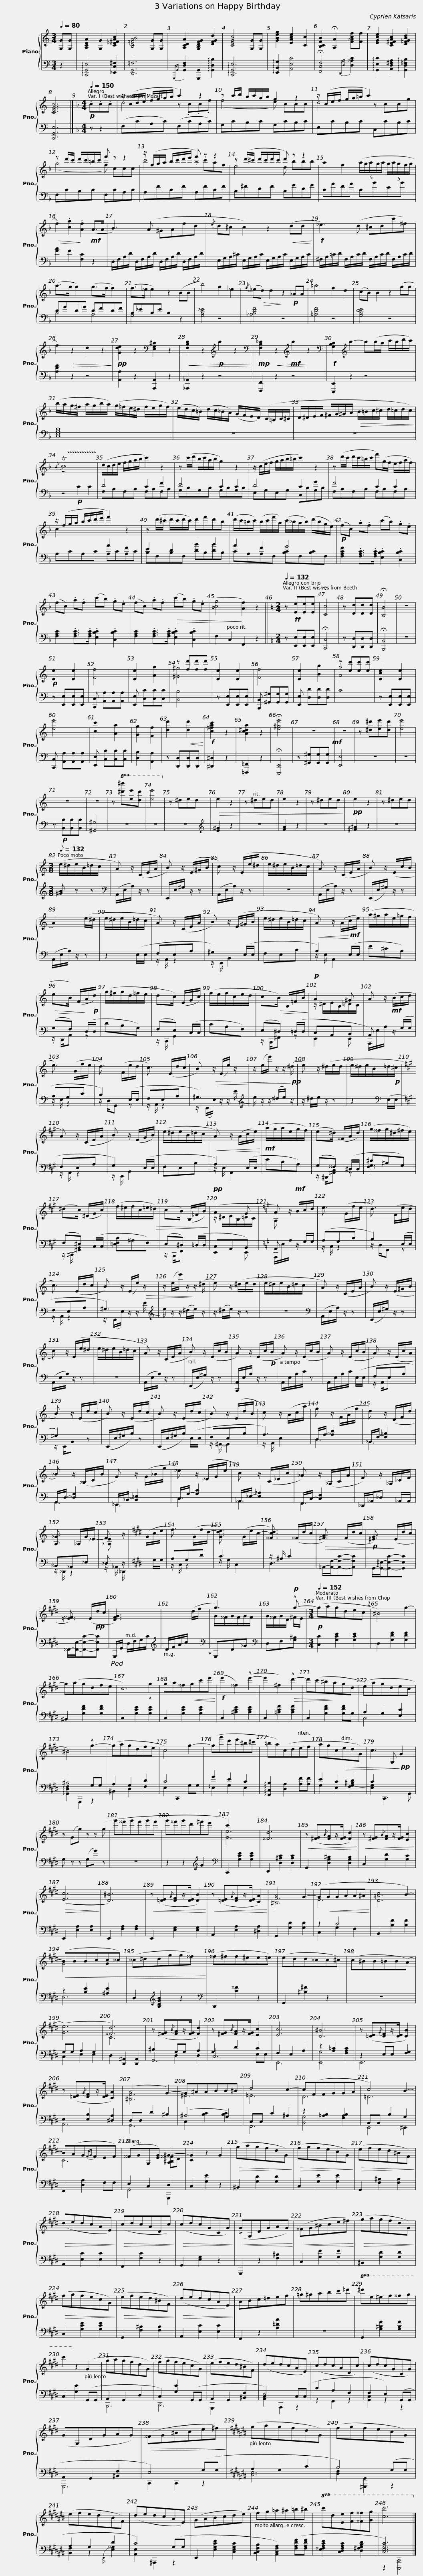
X:1
%%score { ( 1 3 ) | ( 2 4 5 ) }
L:1/8
Q:1/4=80
M:3/4
I:linebreak $
K:C
V:1 treble
V:3 treble
V:2 bass
V:4 bass
V:5 bass
V:1
 [G,G][G,G] | [A,CEA]2 [G,G]2 [C_E^FAc]2 | [B,D=FAB]4 [G,G][G,G] | [A,CDA]2 [G,B,DFG]2 [DFGd]2 | [CEGc]4 [G,G][G,G] |$ %5
 [GBeg]2 [EAce]2 [Cc]2 | [B,CFB]2 !fermata![A,A]2 [F_Acf][Ff] | [EGce]2 [CE^FAc]2 [D=FGBd]2 | [CEGc]6 |]$[K:F][M:4/4][Q:1/4=150]!p! .c.c.c | %10
 z/ (c/d/e/ f/g/a/b/ c'2) z2 | z c'/d'/ b/c'/a/b/ g2 z2 | z/ (c/e/f/ g/a/=b/ c'2) x/ x x | z d'/c'/ d'/c'/=b/c'/ f' z z2 |$ z/ (f/g/a/ b/c'/d'/e'/ f') z z2 | %15
 z (d'/^c'/ d'/c'/d'/c'/ d') z z2 | a2 f2 (5:4:5(a/g/a/g/a/ (5:4:5g/a/g/f/g/ |!>(! .f2) .[ca]2!>)! .[Af]2!mf! (A>A |$ B3) (A ^GAfd |{/e} d^c c2) z2!<(! (dd!<)! | %20
!f! _e3) (d ^cdc'^f) | (a>g g2) (g>f f2) |$ (f>_e e2) z2 (BB | b4) g2 _e2 |{/f} (_e!>(!d) d2!>)! z2!p! _AA | %25
 =a4 f2 d2 |$ (cB) B2 z2 (gg | f2)!>(! z2 d2 z2!>)! |!pp! [Gde]2 z2[K:bass] [E,G,^C]2 z2 |!<(! [F,B,D]2 z2[K:treble]!p! b2 z2!<)! | %30
[K:bass]!mp! [F,B,_D]2!<(! z2[K:treble]!mf! b2!<)! z2 |$[K:bass]!f! [G,B,C]2[K:treble] b2- b(b/a/ c'/b/d'/c'/) | (b/a/g/^f/ a/g/b/a/) (g/=f/e/^d/ f/e/g/f/) | (e/d/c/=B/) (d/c/_B/A/) (G/F/E/D/) (C/=B,/C/^C/ | D/^D/E/F/ ^F/G/^G/A/!>(! B/=B/c/^c/ d/=c/d/c/)!>)! |$ %35
{/B} !trill(!Tc8 | (d/c/d/e/ f/g/a/b/ c'2) z2 | z (c'/d'/ b/c'/a/b/ g2) z2 | z/ (c/e/f/ g/a/b/=b/ c'2) z2 |$ z (d'/c'/ d'/c'/=b/c'/ f')(g/f/ e/f/a/f/) | %40
 z/ (f/g/a/ b/c'/d'/e'/ f'2) z2 | z (d'/^c'/ d'/c'/d'/c'/) d'f'd'b | (d'/c'/=b/c'/) (b/c'/f'/a/) (c'/_b/a/b/) (d'/b/g/e/) |$!p! (fc) .a.f (c'b) .g.e | (fc) .a.f (c'b) .g.e | %45
 (fc) .a.f!>(! (c'b) .g.e | ([Bcg]4!>)! [Af]2) z2 ||$[K:C][M:2/4][Q:1/4=132] z!ff! [Ee][Ee][Ee] | !fermata![Cc]4 | z [Dd][Dd][Dd] | %50
 !fermata![B,B]4 | z4 |!p! [Ee]2 [Ee]2 |$ [Ff]4 | [Ee]2 [Aa]2 | %55
 z [ff'][ff'][ff'] | [Ee]2 [Ee]2 | [Ff]4 | [Ee]2 [Bb]2 |$ z [ee'][ee'][ee'] | %60
 [Ece]2 [Ee]2 | [ee']4 | [cc']2 [Aa]2 | [Gg]2 [Ff]2 | [dd']2!<(! [dd']2!<)! |$ %65
!f! [c^fac']2 z2 | [Ac^da]2 z2 | !fermata![e^ge']4 | z4!mf! | z4 | %70
 z [^d^d'][ee'][dd'] |$ [ee']4 | z4 | z4 | z!8va(! [^d'^d''][e'e''][d'd''] | %75
 [e'e'']4!8va)! | z ^ded |$!>(! e2 z2 | z ^ded | e2 z2 | %80
 z ^ded!>)! |!pp! e2 z2 | z ^ded |$[M:3/8][Q:1/8=132] (e/^d/e/B/=d/c/ | A) z/ (C/E/A/ | %85
 B) z/ (E/^G/B/ | c) z/ (E/e/^d/ | e/^d/e/B/=d/c/ |$ A) z/ (C/E/A/ | B) z/ (E/c/B/ | %90
 A2) (e/^d/ | e/^d/e/B/=d/c/ | A) z/ (C/E/A/ |$ B) z/ (E/^G/B/ | e/^d/e/B/=d/c/ | %95
!<(! A) z/ (A/!<)!!mf!c/e/) | (a/^g/a/e/=g/f/ |!>(! eB/) (F/!>)!A/!p!d/) |$ (g/^f/g/d/=f/e/ | dc/) (E/G/c/) | %100
 (f/e/f/c/e/d/ | c!>(!B/) B,/=F/B/!>)! |!p! A2 ^G |$ A z/!mf! (B/c/d/ | e3/2) (G/f/e/ | %105
 d3/2) (F/e/d/ | c3/2) (E/d/c/ | B)!>(! z/ (E/e/) z/ |$ z/ (e/e'/) z/ z/!>)!!pp! (^d/ | e) z/ (^d/e/d/ | %110
 e/^d/e/B/=d/!p!^c/ |[K:A] A) z/ (C/E/A/ | B) z/ (E/G/B/) |$ (e/^d/e/B/=d/c/ |!<(! A) z/ (A/c/e/)!<)! | %115
!mf! (a/g/a/e/g/f/) | (e^d/) (^^F/A/d/) | (g/^^f/g/^d/^f/e/) |$ (^dc/) (^E/G/c/) | (f/^e/f/c/=e/!>(!!courtesy!=d/) | %120
 (cB/) (B,/=F/B/)!>)! |!pp! (A2 G |[K:C] A) z/!mf! B/c/d/ |$ e3/2 (G/f/e/ | d3/2) (F/e/d/ | %125
 c3/2) (E/d/c/ | B) z/ (E/e/)!>(! z/ | z/ (e/e'/) z/!>)! z/ (^d/ |$ e) z/ (^d/e/d/ | e/^d/e/B/=d/c/ | %130
 A) z/ (C/E/A/ | B) z/ (E/^G/B/ | c) z/ (E/e/^d/ |$ e/^d/e/B/=d/c/ | A) z/ (C/E/A/ | %135
 B) z/ (E/c/B/ | A) z/ (E/c/!p!B/ | A) z/ (E/c/B/ | A) z/ (E/c/B/ |$ A) z/ (E/c/A/ | %140
 B) z/ (E/d/c/ | B) z/ (E/d/c/ | B) z/ (E/d/c/ | B) z/ (E/d/B/ |$ c) z/ (A/c/a/ | %145
 f) z/ (F/A/f/ | d) z/ (D/F/d/ | _B) z/ (_B,/D/B/ | G) z/ (G/_B/g/ |$ _e) z/ (_E/G/e/ | %150
 c) z/ (C/_E/c/ | _A) z/ (_A,/C/A/ | F) z/ _A,/_D/F/ | [A,_G]3/2 _A,/G/_E/- |$ F z/ | %155
[K:E] (G/c/e/ | f3/2) (G/f/d/- | [Gde]3/2) (G/e/c/- | [^^Fcd]3/2) (^^F/d/c/ |!>(! [^FA]3/2) (F/d/c/ |$ %160
!p! [^EG]3/2)!>)! (E/d/c/ | [=E^^F]3/2) (E/!pp!d/c/ | [DFG]3) | x3/2 x/ (d/f/ | g3) | %165
 x2!p! !^!g- |$[M:3/4]!p![Q:1/4=152] (gagdec | ^B4) g2- | g(agdfe | c6) | %170
 ga^^f!<(!gc'e'!<)! |$!f! (e'2 ^^f2) (!^!e'2- | e'2 ^f2)!>(! !^!d'2- | d'(c'^b!>)!agd | (e)agdec | %175
 ^B4) !^!g2- |$ (gagdfe | c4) g2- | (gg'd'e'^b^c' | =ba)(cdef | %180
 agc!>(!edG) |$ c3 G,!>)!!pp! G2 | z (Gg) z z (g | g'^^f'g'f'g'f' | g'^^f'g'd'^f'e' | %185
 c'2) x4 |$ [^^Fd]6 |!<(! z ([^FG]{/B}[FA]z/[FG]/ [Fd]2)!<)! |!<(! z [^FG]{/B}[FA]z/[FG]/ [Ec]2!<)! |!>(! (([Ec]6!>)! | %190
 [D^B]6)) |$!<(! z ([=DE]{/G}[DF]z/[DE]/ [DB]2)!<)! |!<(! z ([=DE]{/G}[DF]z/[DE]/ [CA]2)!<)! | A4 G2- | (G!<(!GGAA^A!<)! | %195
 c4 B2-) |$!<(! (BBBcc^^c) | (^^c^ddgg^^f)!<)! | (^^f^ff^ee=e) | (edd^^cc^c) | %200
 (c^BB=BB(A) |$ ([Ge]6) | [^^Fd]6) | z ([^FG]{/B}[FA]z/[FG]/ [Fd]2) | z [^FG]{/B}[FA]z/[FG]/ [Ec]2 | %205
 [Ec]6 |$ [D^B]6 | z ([=DE]{/G}[DF]z/[DE]/ [DB]2) | z ([=DE]{/G}[DF]z/[DE]/ [CA]2) | (A4 G2-) | %210
 G^AABB^B |$ d4 c2- | c(FFGGA | c4) B2- | B(AG{FG}FEF) | %215
 (^^FGG,[EG]) ^G2- | [CG]2 z2 G2 |$!>(! (gagfdG)!>)! |!>(! (fgfecG)!>)! |!>(! (efed^BF)!>)! | %220
!>(! (dedcAE)!>)! |!>(! (cdcADc)!>)! |$!>(! (cdcGCG)!>)! |!<(! (!>!GG,DGAG)!<)! |!<(! (^^FG^Bce^f)!<)! | %225
!>(! (gagfdG)!>)! |!>(! (fgfecG)!>)! |$!>(! (efed^BF)!>)! |!>(! (dedcAE)!>)! | ABc=def | %230
 =g^gabc'=d' |!8va(! ^d'e'^e'f'^^f'g' |$ c''2!8va)! z2 (G2 | gagfdG) | (fgfecG) | %235
 (efed^BF) | (dedcAE) | (cdcADc) |$ (cdcGCG) | (GG,DGAG) | %240
!>(! (^^FG^Bce^f)!>)! |[K:C#] (gagfdG) | (fgfecG) |$ (efedBF) | (dedcAE) | %245
 (GABcde) | fg=a^a=b^b |!8va(! c'd'[ee'][ff'][^^f^^f'][gg'] | [c'c'']6!8va)! |] %249
V:2
 z2 | !arpeggio![C,,G,,E,]4 [_E,,C,^F,]2 | [D,,G,,=F,]6 |{G,,,G,,} [G,,D,F,]2 [G,,,G,,]2 !arpeggio![G,,D,B,]2 | !arpeggio![C,,G,,E,]6 |$ %5
 !arpeggio![E,,B,,G,]2 [A,,E,C]4 | !fermata![F,,C,F,]4{D,,D,} [D,_A,C]2 | !arpeggio![G,,E,C]2 [A,,D,^F,A,]2 !arpeggio![G,,D,=F,B,]2 | [C,,G,,E,]6 |]$[K:F][M:4/4] z z2 | %10
 (F,CA,C) (F,CA,C) | G,CB,C G,CB,C | E,CB,C C,CB,C | F,CB,C F,CA,C |$ A,FCF A,FCF | %15
 B,^FDF B,GDG | CAFA CBEB | [FA]2 F2 [F,C]2 z2 |$ D,/F,/A,/D/ D,/F,/A,/D/ D,/F,/A,/D/ D,/F,/A,/D/ | E,/G,/A,/^C/ E,/G,/A,/C/ E,/G,/A,/C/ E,/G,/A,/C/ | %20
 ^F,/A,/=C/D/ F,/A,/C/D/ F,/A,/C/D/ F,/A,/C/D/ | DGDG DFDF |$ B,_EB,E B,2 z2 | [G,B,_E]4 z4 | [_A,B,DF]4 z4 | %25
 [=A,DF]4 z4 |$ [G,B,DE]4 z4 | [A,DF]2 z2 z4 | [A,,A,]2 z2 [A,,,A,,]2 z2 | [_A,,,_A,,]2 z2 z4 | %30
 [F,,,F,,]2 z2 z4 |$ [E,,,E,,]2 z2 z4 | [C,E,G,B,]8 | z8 | z8 |$ %35
 z4!p! C2 C2 | D4 C2 F2 | E4 C2 C2 | D4 C2 G2 |$ F4 C2 C2 | %40
[I:staff -1] c2[I:staff +1] x2 A2 F2 | E2 D2 B2 B2 | A2 F2 G4 |$ [F,A,CF]2 .[F,A,C]>.[F,A,C] .[E,B,C]2 .[C,B,C]2 | [F,A,C]2 .[F,A,C]>.[F,A,C] .[E,B,C]2 .[C,B,C]2 | %45
 [F,A,C]2 .[F,A,C]>.[F,A,C] .[E,B,C]2 .[C,B,C]2 | F,2 C,2 F,,2 z2 ||$[K:C][M:2/4] z [E,,E,][E,,E,][E,,E,] | !fermata![C,,C,]4 | z [D,,D,][D,,D,][D,,D,] | %50
 !fermata![B,,,B,,]4 | z4 | z [E,,E,][E,,E,][E,,E,] |$ [C,,C,] [A,,A,][A,,A,][A,,A,] | [E,,E,] [C,C][C,C][C,C] | %55
 [B,,B,]4 | z [E,,E,][E,,E,][E,,E,] | [B,,,B,,] [^G,,^G,][G,,G,][G,,G,] | [E,,E,] [D,D][D,D][D,D] |$ C4 | %60
 z [E,,E,][E,,E,][E,,E,] | [C,,C,] [A,,A,][A,,A,][A,,A,] | [E,,E,] [C,C][C,C][C,C] | [D,B,]2 [A,,A,]2 | z [D,,D,][D,,D,][D,,D,] |$ %65
 [^D,,^D,]2 z2 | [=F,,,=F,,]2 z2 | !fermata![E,,,E,,]4 | z [^G,,^G,][G,,G,][G,,G,] | [E,,E,]4 | %70
 z4 |$ z4 | z!p! [B,,B,][B,,B,][B,,B,] | [^G,,^G,]4 | z4 | %75
 z4 | z4 |$[K:treble] [E^G]2 z2 | z4 | [FA]2 z2 | %80
 z4 | [^F^A]2 z2 | z4 |$[M:3/8] [^GB] z z |[K:bass] (A,,/E,/A,/) z/ z | %85
 E,,/E,/^G,/ z/ z | (A,,/E,/A,/) z/ z | z3 |$ (A,,/E,/A,/) z/ z | (E,,/E,/^G,/) z/ z | %90
 (A,,/E,/A,/) z/ z | z2 (E,/E,/ | F,E,A, |$ ^G,2) (E,/E,/ | F,E,B, | %95
 A,2) (E,/E,/ | E^CA,) | (G,F,) (D,/D,/ |$ DB,G,) | (F,E,) (C,/C,/ | %100
 CA,F,) | (E,^D,) (=D,/D,/ | C,A,,B,, |$ A,,) x/ z/ (G,/G,/ | A,G,C | %105
 B,2) (E,/E,/ | F,E,A, | ^G,3)[K:treble] |$ x/ z/ z/ (^d/e/) z/ | z/ ^d/e/ z/ z | %110
 z2[K:bass] (E,/E,/ |[K:A] F,E,A, | G,2) (E,/E,/ |$ F,E,B, | A,2) (E,/E,/ | %115
 ECA,) | (G,^^F,) (^D,/D,/ | ^D^B,G,) |$ (F,^E,) (C,/C,/ | [=E,F,C]^A,F,) | %120
 (E,^D,) (=D,/D,/ | C,A,,B,,) |[K:C] A,, x/ z/ G,/G,/ |$ (A,G,C | B,2) (E,/E,/ | %125
 F,E,A, | ^G,3)[K:treble] | x3 |$ z/ (^d/e/) z/ z | z3 | %130
[K:bass] (A,,/E,/A,/) z/ z | (E,,/E,/^G,/) z/ z | (A,,/E,/A,/) z/ z |$ z3 | (A,,/E,/A,/) z/ z | %135
 (E,,/E,/^G,/) z/ z | [A,,,A,,]/E,/A,/ z/ z | A,,/E,/A,/C/ z | A,,/E,/A,/C/ (E,/E,/ |$ F,E,A, | %140
 ^G,2) z | (E,,/E,/^G,/B,/) z | (E,,/E,/^G,/B,/) (E,/E,/ | F,E,B, |$ A,3) | %145
 D,/A,/- [A,D]2 | _B,,/F,/- [F,_B,]2 | G,,/D,/- [D,G,]2 | _E,,/_B,,/- [B,,_E,]2 |$ C,/G,/- [G,C]2 | %150
 _A,,/_E,/- [E,_A,]2 | F,,/C,/- [C,F,]2 | _D,,/_A,,/_D, _A,,/A,,/ | __B,,_A,,_E, |$ _D, z/ | %155
[K:E] x/ G,/G,/ | A,G,D | C3 | z/ ^A,/ C2 | =A,,/-[A,,F,]/-[A,,F,C]-[A,,F,C] |$ %160
 G,,/-[G,,^E,]/-[G,,E,C]-[G,,E,C] | ^^F,,/-[F,,E,]/-[F,,E,C]-[F,,E,C] |!ped! G,,,/G,,/ D,/F,/G,/C/ |[K:treble] D/F/A/c/ x!ped-up! |[K:bass] G,,,F,,_B,, | %165
[K:bass] D,F,[G,^B,] |$[M:3/4] [C,C]2 [G,CE]2 [G,CE]2 | D,2 [G,DF]2 [G,DF]2 | ^B,,2 [G,DF]2 [G,DF]2 | C,2 [G,CE]2 [G,CE]2 | %170
 C,2 [G,CE]2 [G,CE]2 |$ C,2 [^A,CE]2 [A,CE]2 | C,2 [=A,CF]2 [A,CF]2 | C,2 [G,DF]2 [G,DF]G, | A,2 G,2 [E,C]2 | %175
 ^B,4 G,G, |$ A,2 G,2 D2 | C4 x2 | G2 E2 C2 | !arpeggio![F,,C,B,]2 [D,A,]2 [A,F][A,F] | %180
 E2 C2 D2 |$ C2 x4 | G, z z (G,G) z | z6 | z2 z2[K:treble] G2 | %185
[K:bass] C,,2 [G,CE]2 [G,CE]2 |$ D,,2 [D,^A,C]2 [D,A,C]2 | G,,2 [D,G,^B,]2 [D,G,B,]2 | C,2 [G,D]2 [G,C]2 | E,,2 [E,A,]2 [E,A,]2 | %190
 E,,2 [F,A,]2 [F,A,]2 |$ E,,2 [E,G,]2 [E,G,]2 | A,,2 [E,A,]2 [^D,A,]2 | G,,2 [G,D]2 [G,D]2 | z2 C4 | %195
 B,,2 [B,F]2 [B,F]2 |$ z2 [B,E]2 [^A,E]2 | D,2[K:treble] [B,DGB]2 z2 |[K:bass] D,,2 [C^^F]2 z2 | G,,2 [^B,^F]2 z2 | %200
 z6 |$ G,G, A,2 G,2 |[I:staff -1] C6 |[I:staff +1] ^B,2 G,G, A,2 | G,2 D2 C2 | %205
 F,2 E,2 A,2 |$ z2 [A,=C]2 [A,C]2 | z2 E,E, [F,G,]2 | E,2 [E,B,]2 [^D,A,]2 | D,D, D2 ^B,2 | %210
 (^A,4 G,2) |$ C,C, C2 ^A,2 | z2 [=A,B,]2 [A,B,]2 | B,,B,, B,2 G,2 | F,,2 [D,A,]2 F,F, | %215
 E,2 C,2 D,2 | C,2 [G,E]2 z2 |$ ^B,,2 [G,D]2 [G,D]2 | C,2 [G,E]2 [G,E]2 | G,,2 [F,^B,]2 [F,B,]2 | %220
 A,,2 [E,C]2 [E,C]2 | F,,2 [F,C]2 z2 |$ G,,2 [E,G,]2 z2 | G,,,2 z2 [F,^B,]2 | C,2 [G,E]2 [G,E]2 | %225
 ^B,,2 [G,D]2 [G,D]2 | C,2 [G,CE]2 [G,CE]2 |$ G,,2 [F,^B,]2 [F,B,]2 | A,,2 [E,C]2 [E,C]2 | F,,2 z2 [A,=DA]2 | %230
 z6 | G,,2 [G,^B,F]2 [G,B,F]2 |$ C,2 [G,E]2 (G,,G,, | A,,2 G,,2 D,2 | C,2) [G,E]2 (G,,G,, | %235
 A,,2 G,,2 [^B,,F,]2 | E,4) C,(C, | C2 A,2 F,2 |$ F,2 E,2) (G,,G,, | A,,2 G,,2 [^B,,F,]2 | %240
 E,4) (G,G, |[K:C#] A,2 G,2 C2 | B,4) (G,G, |$ A,2 G,2 D2 | C4) (G,G, | %245
 E,,2 [E,G,CE]2 [C,E,G,C]2 | [B,,C,F,B,]2 [A,,C,F,A,]2) ([F,A,DF][F,A,DF] | [E,^^F,A,CE]2 [C,D,F,A,C]2 [D,^F,G,B,D]2 | [C,E,G,C]6) |] %249
V:3
 x2 | x6 | x6 | x6 | x6 |$ %5
 x6 | x6 | x6 | x6 |]$[K:F][M:4/4] x3 | %10
 d4 z .c.c.f | (f4 e) ccc | d4 z ccg | (g4 f) ccc |$ c'4 z c'af | %15
 e4 d bbb | x8 | x8 |$ x8 | x8 | %20
 x8 | x8 |$ x8 | x8 | x8 | %25
 x8 |$ x8 | x8 | x4[K:bass] x4 | x4[K:treble] x4 | %30
[K:bass] x4[K:treble] x4 |$[K:bass] x2[K:treble] x6 | x8 | x8 | x8 |$ %35
 z4 x4!trill)! | x8 | x8 | x8 |$ x8 | %40
 x8 | x8 | x8 |$ x8 | x8 | %45
 x8 | x8 ||$[K:C][M:2/4] x4 | x4 | x4 | %50
 x4 | x4 | x4 |$ x4 | x4 | %55
 [^G^g]4 | x4 | x4 | x4 |$ [Aa]4 | %60
 x4 | x4 | x4 | x4 | x4 |$ %65
 x4 | x4 | x4 | x4 | x4 | %70
 x4 |$ x4 | x4 | x4 | x!8va(! x3 | %75
 x4!8va)! | x4 |$ x4 | x4 | x4 | %80
 x4 | x4 | x4 |$[M:3/8] x3 | x3 | %85
 x3 | x3 | x3 |$ x3 | x3 | %90
 x3 | x3 | x3 |$ x3 | x3 | %95
 x3 | x3 | x3 |$ x3 | x3 | %100
 x3 | x3 | z/ ^D/E/B,/=D/C/ |$ x3 | x3 | %105
 x3 | x3 | x3 |$ x3 | x3 | %110
 x3 |[K:A] x3 | x3 |$ x3 | x3 | %115
 x3 | x3 | x3 |$ x3 | x3 | %120
 x3 | z/ ^D/E/B,/=D/C/ |[K:C] A, x2 |$ x3 | x3 | %125
 x3 | x3 | x3 |$ x3 | x3 | %130
 x3 | x3 | x3 |$ x3 | x3 | %135
 x3 | x3 | x3 | x3 |$ x3 | %140
 x3 | x3 | x3 | x3 |$ x3 | %145
 x3 | x3 | x3 | x3 |$ x3 | %150
 x3 | x3 | x3 | x3 |$ [_A,E] x/ | %155
[K:E] x3/2 | x3 | x3 | x3 | x3 |$ %160
 x3 | x3 | x3 | x3 | G/^^F/G/F/G/F/ | %165
 G/^^F/G/D/ ^F/E/ |$[M:3/4] x6 | x6 | x6 | x4 !^!g2- | %170
 x6 |$ x6 | x6 | x6 | x6 | %175
 x6 |$ x6 | x6 | x6 | x6 | %180
 x6 |$ x6 | x6 | x6 | x6 | %185
 [Ge]6 |$ x6 | x6 | x6 | x6 | %190
 x6 |$ x6 | x6 | [^B,F]6 | E6 | %195
 [D=A]6 |$ G4 G2 | x6 | x6 | x6 | %200
 x6 |$ x6 | x6 | x6 | x6 | %205
 x6 |$ x6 | x6 | x6 | [^B,F]6 | %210
 ^E6 |$ =E6 | D6 | =D6 | C6 | %215
 x4 [A,^B,^^F]D | x6 |$ x6 | x6 | x6 | %220
 x6 | x6 |$ x6 | x6 | x6 | %225
 x6 | x6 |$ x6 | x6 | x6 | %230
 x6 |!8va(! x6 |$ x2!8va)! x4 | x6 | x6 | %235
 x6 | x6 | x6 |$ x6 | x6 | %240
 x6 |[K:C#] x6 | x6 |$ x6 | x6 | %245
 x6 | x6 |!8va(! x6 | x6!8va)! |] %249
V:4
 x2 | x6 | x6 | x6 | x6 |$ %5
 x6 | x6 | x6 | x6 |]$[K:F][M:4/4] x3 | %10
 x8 | x8 | x8 | x8 |$ x8 | %15
 x8 | x8 | x8 |$ x8 | x8 | %20
 x8 | B,4 A,4 |$ G,4 x4 | x8 | x8 | %25
 x8 |$ x8 | x8 | x8 | x8 | %30
 x8 |$ x8 | x8 | x8 | x8 |$ %35
 x8 | F,A,F,A, F,A,F,A, | G,B,G,B, G,B,G,B, | E,G,E,G, C,B,G,B, |$ F,A,F,A, F,A,F,A, | %40
 A,CA,C A,CA,C | [B,E]F,B,F, [DB]B,[DB]B, | CA,A,F, [B,C]F,[B,C]F,- |$ x8 | x8 | %45
 x8 | x8 ||$[K:C][M:2/4] x4 | x4 | x4 | %50
 x4 | x4 | x4 |$ x4 | x4 | %55
 x4 | x4 | x4 | x4 |$ x4 | %60
 x4 | x4 | x4 | x4 | x4 |$ %65
 x4 | x4 | x4 | x4 | x4 | %70
 x4 |$ x4 | x4 | x4 | x4 | %75
 x4 | x4 |$[K:treble] x4 | x4 | x4 | %80
 x4 | x4 | x4 |$[M:3/8] x3 |[K:bass] x3 | %85
 x3 | x3 | x3 |$ x3 | x3 | %90
 x3 | x3 | z/ A,,/ z2 |$ z/ E,,/ B,,2 | x3 | %95
 z/ E,/ A,,2 | x3 | z/ D,,/A,, z |$ x3 | z/ C,,/ G,,2 | %100
 x3 | z/ B,,,/^F,, z | E,,2 E,, |$ A,,,/E,/A,/ x/ x/ x/ | z/ E,/ z2 | %105
 z/ D,/G,, z | z/ A,,/ z2 | z/ (E,,/E,/) z/ z/[K:treble] (E/ |$ e/) x/ x2 | x3 | %110
 x2[K:bass] x |[K:A] z/ A,,/ z2 | z/ E,,/ B,,2 |$ x3 | z/ E,/ A,,2 | %115
 x3 | z/ ^D,,/[^A,,C,] z | [F,G,]3 |$ z/ ^C,,/ [^G,,B,,]2 | x3 | %120
 z/ B,,,/F,, x | E,,2 E,, |[K:C] A,,,/E,/A,/ x/ x |$ z/ C,/ z2 | z/ D,/G,, z | %125
 z/ A,,/ z2 | z/ (E,,/E,/) z/ z/[K:treble] (E/ |e/) z/ z/ (^d/e/) z/ |$ x3 | x3 | %130
[K:bass] x3 | x3 | x3 |$ x3 | x3 | %135
 x3 | x3 | x3 | x3 |$ z/ A,,/E, x | %140
 z/ E,,/B,, x | x3 | x3 | z/ ^G,,/- G,,2 |$ z/ A,,/ E,2 | %145
 D,3 | _B,,3 | G,,3 | _E,,3 |$ C,3 | %150
 _A,,3 | F,,3 | x3 | z/ _D,,/ z2 |$ z/ _A,,/ _D,,/ | %155
[K:E] x3/2 | z/ C,/ z2 | z/ G,/ C,2 | D,3 | x3 |$ %160
 x3 | x3 | x3 |[K:treble] x3 |[K:bass] x3 | %165
[K:bass] x3 |$[M:3/4] x6 | x6 | x6 | x6 | %170
 x6 |$ x6 | x6 | x6 | C,4 x2 | %175
 !arpeggio![G,,D,F,]2 G,,,2 z2 |$ ^B,,2 D,2 F,2 | E,2 C,,2 G,G, | !arpeggio!E,2 G,2 E,2 | x6 | %180
 G,2 E,2 [F,G,-^B,]2 |$ [E,G,]2 C,,3 G,, | x6 | x6 | x4[K:treble] x2 | %185
[K:bass] x6 |$ x6 | x6 | x6 | x6 | %190
 x6 |$ x6 | x6 | x6 | C,2 G,2 F,2 | %195
 x6 |$ E,6 | x2[K:treble] x4 |[K:bass] x6 | x6 | %200
 x6 |$ C,2 E,2 E,2 | D,2 [D,,^A,,]2 [D,,A,,]2 | G,,6 | C,6 | %205
 E,,6 |$ [E,,G,]4 F,2 | E,,6 | A,,6 | G,,6 | %210
 C,2 [B,C]2 [B,C]2 |$ F,,6 | [B,,G,]4 F,2 | E,,4 ^E,,2 | x6 | %215
 G,,4 G,,,2 | x6 |$ x6 | x6 | x6 | %220
 x6 | x6 |$ x6 | x6 | x6 | %225
 x6 | x6 |$ x6 | x6 | x6 | %230
 x6 | x6 |$ x6 | B,,,6 | C,,6 | %235
 G,,,2 x4 | [A,,C,]2 A,,,2 z2 | z2 F,,2 z2 |$ [G,,C,]2 z2 z2 | G,,,6 | %240
 C,,2 C,,2 z2 |[K:C#] [C,E,]6 | [D,F,]2 [^G,,,G,,]2 z2 |$ [B,,F,]2 z2{/E,,} [E,^^G,]2 | [A,,E,]2 ^A,,,2 z2 | %245
 x6 | x6 | x6 | z2 [C,,,C,,]4 |] %249
V:5
 x2 | x6 | x6 | x6 | x6 |$ %5
 x6 | x6 | x6 | x6 |]$[K:F][M:4/4] x3 | %10
 x8 | x8 | x8 | x8 |$ x8 | %15
 x8 | x8 | x8 |$ x8 | x8 | %20
 x8 | x8 |$ x8 | x8 | x8 | %25
 x8 |$ x8 | x8 | x8 | x8 | %30
 x8 |$ x8 | x8 | x8 | x8 |$ %35
 x8 | x8 | x8 | x8 |$ x8 | %40
 x8 | x8 | x8 |$ x8 | x8 | %45
 x8 | x8 ||$[K:C][M:2/4] x4 | x4 | x4 | %50
 x4 | x4 | x4 |$ x4 | x4 | %55
 x4 | x4 | x4 | x4 |$ x4 | %60
 x4 | x4 | x4 | x4 | x4 |$ %65
 x4 | x4 | x4 | x4 | x4 | %70
 x4 |$ x4 | x4 | x4 | x4 | %75
 x4 | x4 |$[K:treble] x4 | x4 | x4 | %80
 x4 | x4 | x4 |$[M:3/8] x3 |[K:bass] x3 | %85
 x3 | x3 | x3 |$ x3 | x3 | %90
 x3 | x3 | x3 |$ x3 | x3 | %95
 x3 | x3 | x3 |$ x3 | x3 | %100
 x3 | x3 | x3 |$ x3 | x3 | %105
 x3 | x3 | x5/2[K:treble] x/ |$ x3 | x3 | %110
 x2[K:bass] x |[K:A] x3 | x3 |$ x3 | x3 | %115
 x3 | x3 | x3 |$ x3 | x3 | %120
 x3 | x3 |[K:C] x3 |$ x3 | x3 | %125
 x3 | x5/2[K:treble] x/ | x3 |$ x3 | x3 | %130
[K:bass] x3 | x3 | x3 |$ x3 | x3 | %135
 x3 | x3 | x3 | x3 |$ x3 | %140
 x3 | x3 | x3 | x3 |$ x3 | %145
 x3 | x3 | x3 | x3 |$ x3 | %150
 x3 | x3 | x3 | x3 |$ x3/2 | %155
[K:E] x3/2 | x3 | x3 | x3 | x3 |$ %160
 x3 | x3 | x3 |[K:treble] x3 |[K:bass] x3 | %165
[K:bass] x3 |$[M:3/4] x6 | x6 | x6 | x6 | %170
 x6 |$ x6 | x6 | x6 | x6 | %175
 x6 |$ x6 | x6 | x6 | x6 | %180
 x6 |$ x6 | x6 | x6 | x4[K:treble] x2 | %185
[K:bass] x6 |$ x6 | x6 | x6 | x6 | %190
 x6 |$ x6 | x6 | x6 | x6 | %195
 x6 |$ x6 | x2[K:treble] x4 |[K:bass] x6 | x6 | %200
 x6 |$ x6 | x6 | x2 D,2 D,2 | x2 x2 E,E, | %205
 x6 |$ x6 | x6 | x6 | x6 | %210
 x6 |$ x6 | x6 | x6 | x6 | %215
 x6 | x6 |$ x6 | x6 | x6 | %220
 x6 | x6 |$ x6 | x6 | x6 | %225
 x6 | x6 |$ x6 | x6 | x6 | %230
 x6 | x6 |$ x6 | x6 | x6 | %235
 x6 | x6 | x6 |$ x6 | x6 | %240
 x6 |[K:C#] x6 | x6 |$ x6 | x6 | %245
 x6 | x6 | x6 | x6 |] %249
